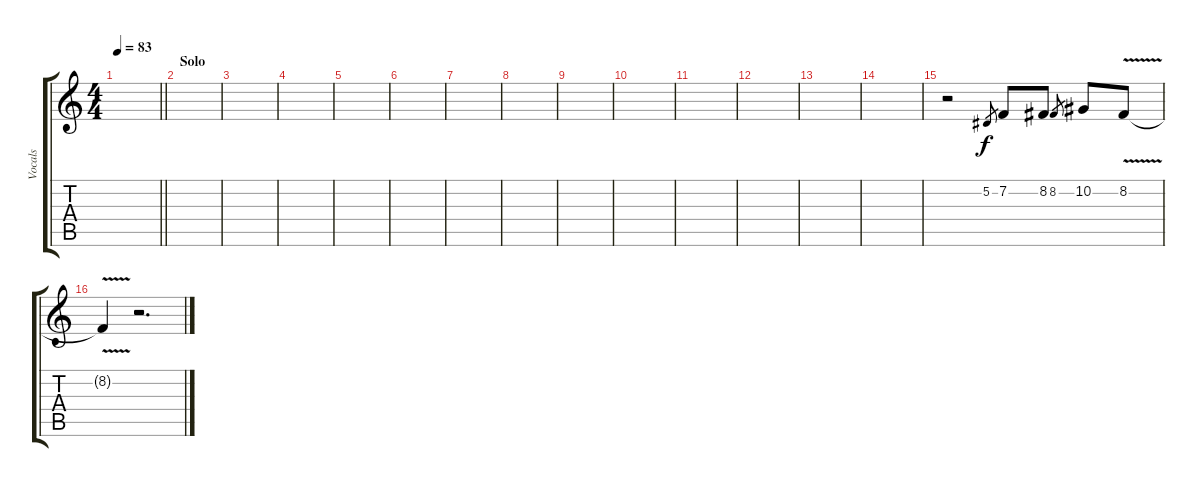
\track ("Vocals" "Vocals") {instrument lead2sawtooth}
\staff {score tabs}
\tuning (Eb4 Bb3 Gb3 Db3 Ab2 Eb2) {hide}
\ts (4 4)
\tempo 83
\clef g2
\barLineRight lightlight
\ks c
|
\section ("" "Solo")
|
|
|
|
|
|
|
|
|
|
|
|
|
r.2 5.2.8{gr dy f} 7.2.8 8.2.8 8.2.8{gr} 10.2.8 8.2{v}.8 |
8.2{t}.4 r.2{d}
